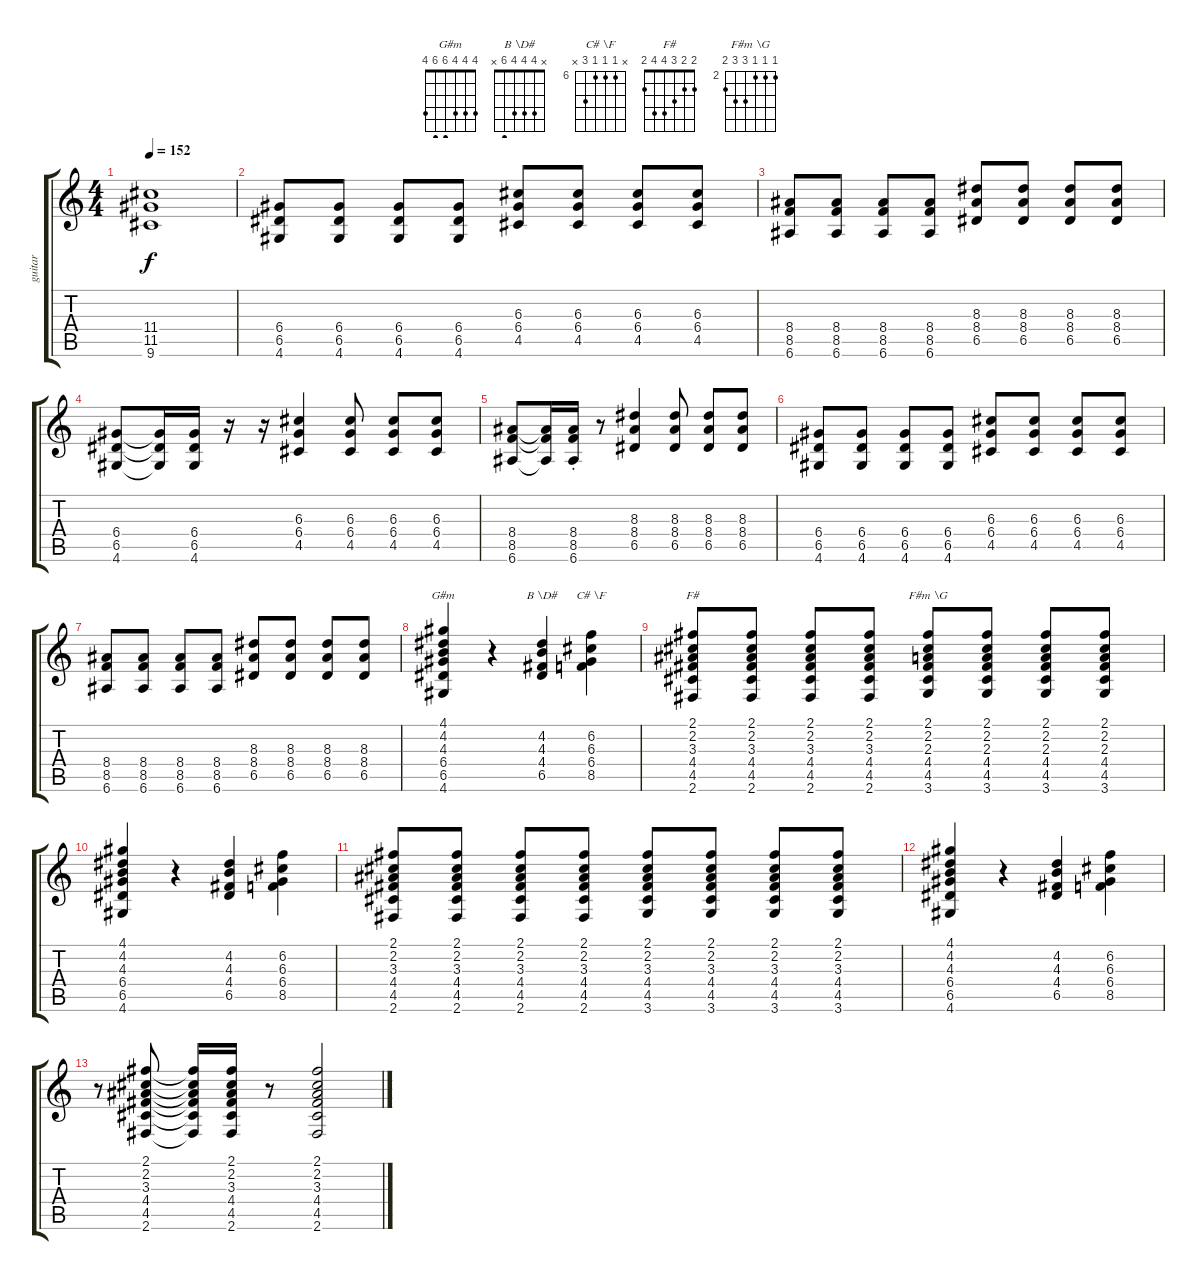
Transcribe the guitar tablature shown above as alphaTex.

\track ("guitar" "guitar") {instrument electricguitarclean}
\staff {score tabs}
\tuning (E4 B3 G3 D3 A2 E2) {hide}
\chord ("G#m" 4 4 4 6 6 4)
\chord ("B \\D#" x 4 4 4 6 x)
\chord ("C# \\F" x 6 6 6 8 x) {firstfret 6}
\chord ("F#" 2 2 3 4 4 2)
\chord ("F#m \\G" 2 2 2 4 4 3) {firstfret 2}
\ts (4 4)
\tempo 152
\clef g2
\ks c
(11.4{t} 11.5{t} 9.6{t}).1{dy f} |
(6.4 6.5 4.6).8 (6.4 6.5 4.6).8 (6.4 6.5 4.6).8 (6.4 6.5 4.6).8 (6.3 6.4 4.5).8 (6.3 6.4 4.5).8 (6.3 6.4 4.5).8 (6.3 6.4 4.5).8 |
(8.4 8.5 6.6).8 (8.4 8.5 6.6).8 (8.4 8.5 6.6).8 (8.4 8.5 6.6).8 (8.3 8.4 6.5).8 (8.3 8.4 6.5).8 (8.3 8.4 6.5).8 (8.3 8.4 6.5).8 |
(6.4 6.5 4.6).8 (6.4{t} 6.5{t} 4.6{t}).16 (6.4 6.5 4.6).16 r.16 r.16 (6.3 6.4 4.5).4 (6.3 6.4 4.5).8 (6.3 6.4 4.5).8 (6.3 6.4 4.5).8 |
(8.4 8.5 6.6).8 (8.4{t} 8.5{t} 6.6{t}).16 (8.4 8.5 6.6{st}).16 r.8 (8.3 8.4 6.5).4 (8.3 8.4 6.5).8 (8.3 8.4 6.5).8 (8.3 8.4 6.5).8 |
(6.4 6.5 4.6).8 (6.4 6.5 4.6).8 (6.4 6.5 4.6).8 (6.4 6.5 4.6).8 (6.3 6.4 4.5).8 (6.3 6.4 4.5).8 (6.3 6.4 4.5).8 (6.3 6.4 4.5).8 |
(8.4 8.5 6.6).8 (8.4 8.5 6.6).8 (8.4 8.5 6.6).8 (8.4 8.5 6.6).8 (8.3 8.4 6.5).8 (8.3 8.4 6.5).8 (8.3 8.4 6.5).8 (8.3 8.4 6.5).8 |
(4.1 4.2 4.3 6.4 6.5 4.6).4{ch "G#m"} r.4 (4.2 4.3 4.4 6.5).4{ch "B \\D#"} (6.2 6.3 6.4 8.5).4{ch "C# \\F"} |
(2.1 2.2 3.3 4.4 4.5 2.6).8{ch "F#"} (2.1 2.2 3.3 4.4 4.5 2.6).8 (2.1 2.2 3.3 4.4 4.5 2.6).8 (2.1 2.2 3.3 4.4 4.5 2.6).8 (2.1 2.2 2.3 4.4 4.5 3.6).8{ch "F#m \\G"} (2.1 2.2 2.3 4.4 4.5 3.6).8 (2.1 2.2 2.3 4.4 4.5 3.6).8 (2.1 2.2 2.3 4.4 4.5 3.6).8 |
(4.1 4.2 4.3 6.4 6.5 4.6).4 r.4 (4.2 4.3 4.4 6.5).4 (6.2 6.3 6.4 8.5).4 |
(2.1 2.2 3.3 4.4 4.5 2.6).8 (2.1 2.2 3.3 4.4 4.5 2.6).8 (2.1 2.2 3.3 4.4 4.5 2.6).8 (2.1 2.2 3.3 4.4 4.5 2.6).8 (2.1 2.2 3.3 4.4 4.5 3.6).8 (2.1 2.2 3.3 4.4 4.5 3.6).8 (2.1 2.2 3.3 4.4 4.5 3.6).8 (2.1 2.2 3.3 4.4 4.5 3.6).8 |
(4.1 4.2 4.3 6.4 6.5 4.6).4 r.4 (4.2 4.3 4.4 6.5).4 (6.2 6.3 6.4 8.5).4 |
r.8 (2.1 2.2 3.3 4.4 4.5 2.6).8 (2.1{t} 2.2{t} 3.3{t} 4.4{t} 4.5{t} 2.6{t}).16 (2.1 2.2 3.3 4.4 4.5 2.6).16 r.8 (2.1 2.2 3.3 4.4 4.5 2.6).2
